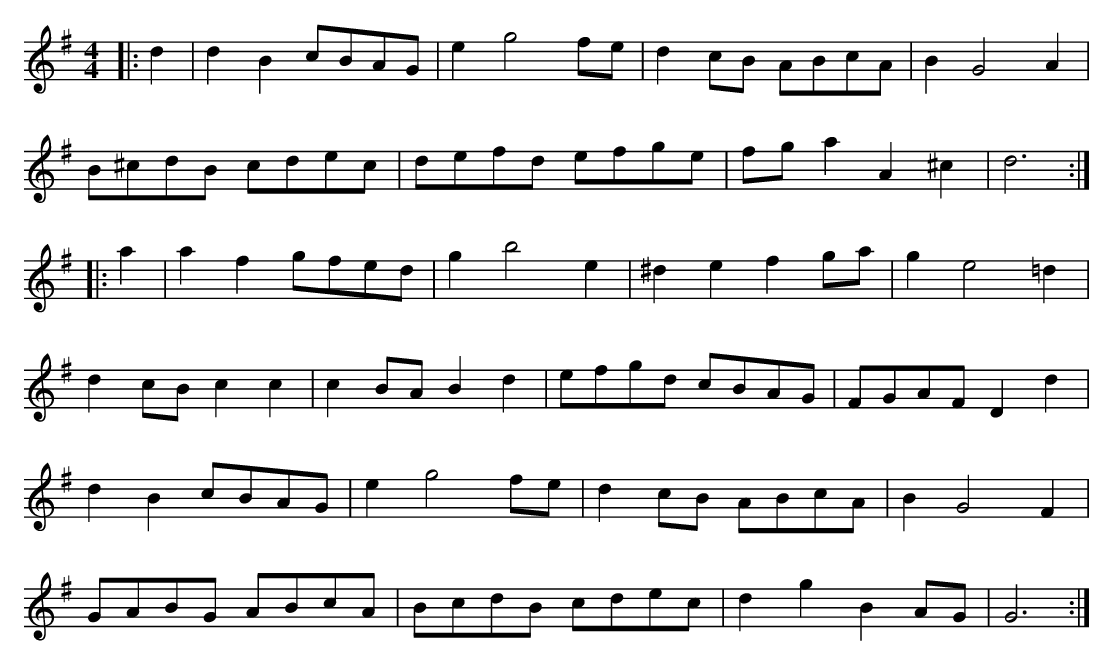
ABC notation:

X:1
M:4/4
K:G
|:d2|d2B2cBAG|e2g4fe|d2cB ABcA|B2G4A2|
B^cdB cdec|defd efge|fga2A2^c2|d6:|
|:a2|a2f2gfed|g2b4e2|^d2e2f2ga|g2e4=d2|
d2cBc2c2|c2BAB2d2|efgd cBAG|FGAF D2d2|
d2B2cBAG|e2g4fe|d2cB ABcA|B2G4F2|
GABG ABcA|BcdB cdec|d2g2B2AG|G6:|
